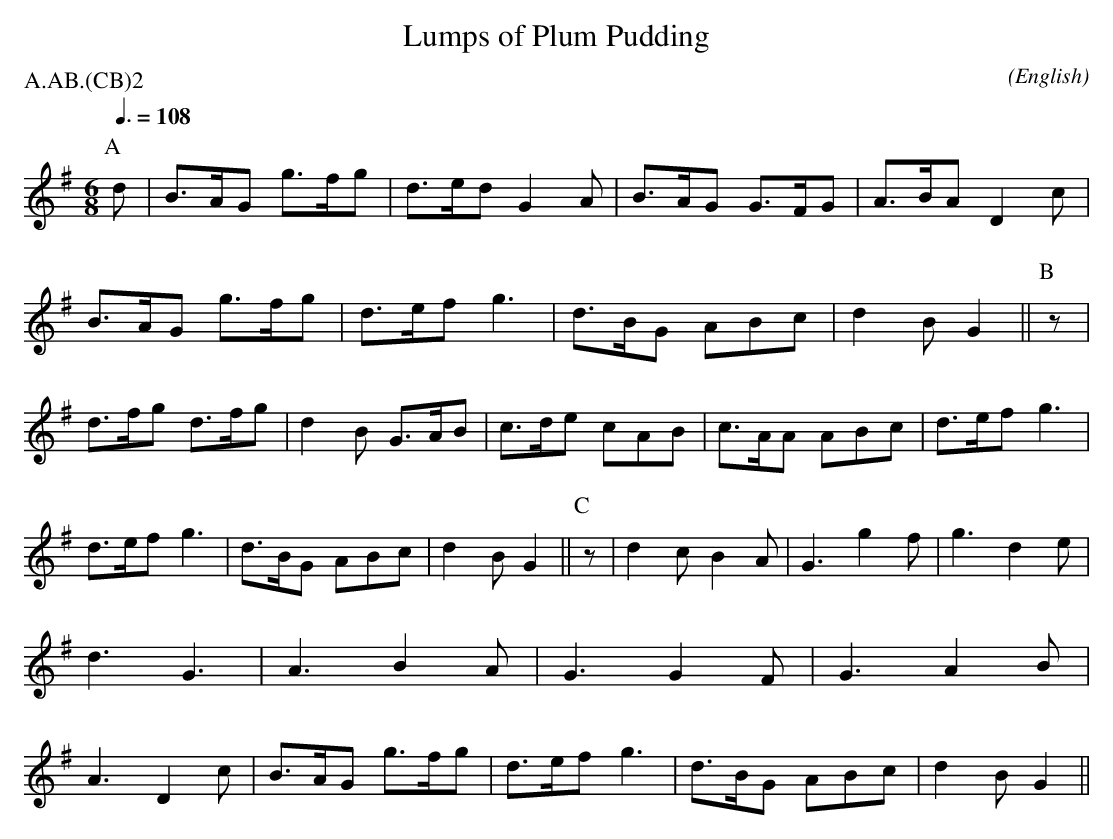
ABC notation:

X:1
T:Lumps of Plum Pudding
M:6/8
C:
O:English
P:A.AB.(CB)2
K:G
Q:3/8=108
P:A
d | B>AG g>fg | d>ed G2 A | B>AG G>FG | A>BA D2  \
c | B>AG g>fg | d>ef g3   | d>BG ABc  | d2 B G2  ||\
P:B
z | d>fg d>fg | d2 B G>AB | c>de cAB  | c>AA ABc |\
    d>ef g3   | d>ef g3   | d>BG ABc  | d2 B G2  ||\
P:C
z | d2 c B2 A | G3   g2 f | g3   d2 e | d3   G3  |\
    A3   B2 A | G3   G2 F | G3   A2 B | A3   D2  \
c | B>AG g>fg | d>ef g3   | d>BG ABc  | d2 B G2  ||
